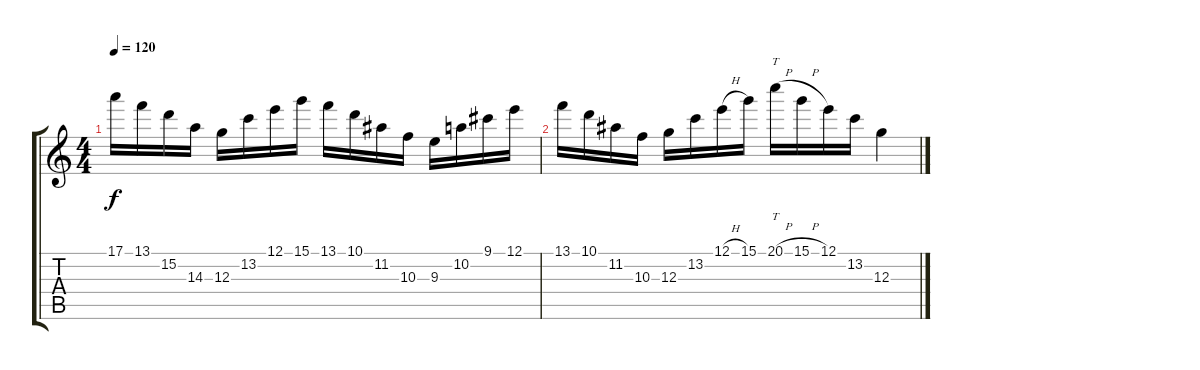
\track "" {instrument acousticguitarnylon}
\staff {score tabs}
\tuning (E4 B3 G3 D3 A2 E2) {hide}
\ts (4 4)
\tempo 120
\clef g2
\ks c
17.1.16{dy f instrument acousticguitarnylon} 13.1.16 15.2.16 14.3.16 12.3.16 13.2.16 12.1.16 15.1.16 13.1.16 10.1.16 11.2.16 10.3.16 9.3.16 10.2.16 9.1.16 12.1.16 |
13.1.16 10.1.16 11.2.16 10.3.16 12.3.16 13.2.16 12.1{h}.16 15.1.16 20.1{h}.16{tt} 15.1{h}.16 12.1.16 13.2.16 12.3.4
